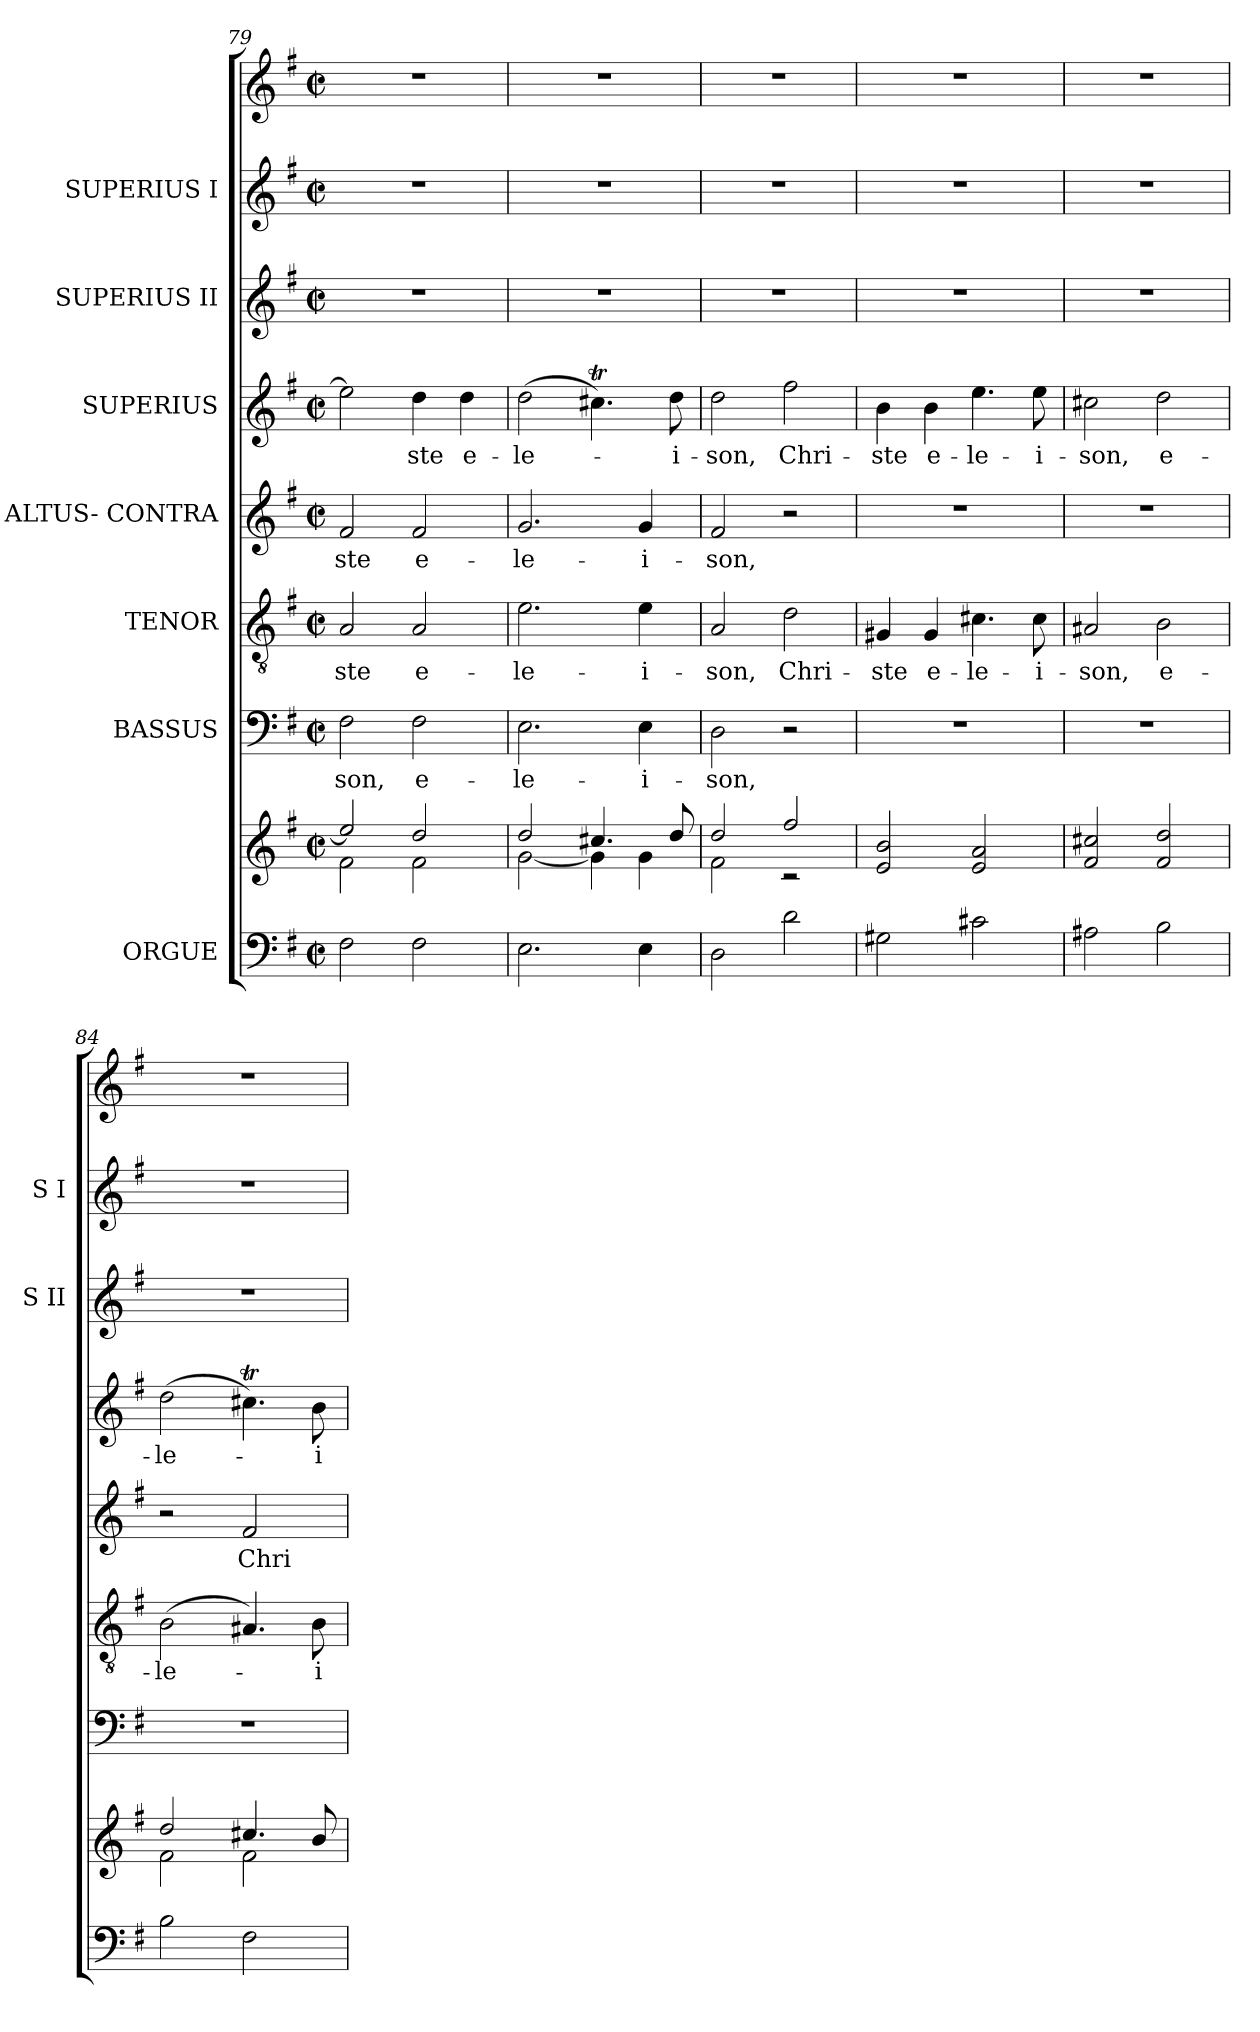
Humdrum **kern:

**kern	**kern	**kern	**text	**kern	**text	**kern	**text	**kern	**text	**kern	**kern	**kern
*part8	*part8	*part7	*part7	*part6	*part6	*part5	*part5	*part4	*part4	*part3	*part2	*part1
*staff9	*staff8	*staff7	*staff7	*staff6	*staff6	*staff5	*staff5	*staff4	*staff4	*staff3	*staff2	*staff1
*I"ORGUE	*	*I"BASSUS	*	*I"TENOR	*	*I"ALTUS- CONTRA	*	*I"SUPERIUS	*	*I"SUPERIUS II	*I"SUPERIUS I	*
*	*	*	*	*	*	*	*	*	*	*I'S II	*I'S I	*
*clefF4	*clefG2	*clefF4	*	*clefGv2	*	*clefG2	*	*clefG2	*	*clefG2	*clefG2	*clefG2
*k[f#]	*k[f#]	*k[f#]	*	*k[f#]	*	*k[f#]	*	*k[f#]	*	*k[f#]	*k[f#]	*k[f#]
*e:	*e:	*e:	*	*e:	*	*e:	*	*e:	*	*e:	*e:	*e:
*M2/2	*M2/2	*M2/2	*	*M2/2	*	*M2/2	*	*M2/2	*	*M2/2	*M2/2	*M2/2
*met(c|)	*met(c|)	*met(c|)	*	*met(c|)	*	*met(c|)	*	*met(c|)	*	*met(c|)	*met(c|)	*met(c|)
=79	=79	=79	=79	=79	=79	=79	=79	=79	=79	=79	=79	=79
*	*^	*	*	*	*	*	*	*	*	*	*	*
!	!	!	!	!LO:LY:b	!	!LO:LY:b	!	!LO:LY:b	!	!	!	!	!
2F#\	2ee/]	2f#\	2F#\	-son,	2A/	-ste	2f#/	-ste	2ee\]	.	1r	1r	1r
!	!	!	!	!LO:LY:b	!	!LO:LY:b	!	!LO:LY:b	!	!LO:LY:b	!	!	!
2F#\	2dd/	2f#\	2F#\	e-	2A/	e-	2f#/	e-	4dd\	-ste	.	.	.
!	!	!	!	!	!	!	!	!	!	!LO:LY:b	!	!	!
.	.	.	.	.	.	.	.	.	4dd\	e-	.	.	.
=80	=80	=80	=80	=80	=80	=80	=80	=80	=80	=80	=80	=80	=80
!	!	!	!	!LO:LY:b	!	!LO:LY:b	!	!LO:LY:b	!	!LO:LY:b	!	!	!
2.E\	2dd/	[<2g\	2.E\	-le-	2.e\	-le-	2.g/	-le-	(>2dd\	-le-	1r	1r	1r
.	4.cc#X/	4g\]	.	.	.	.	.	.	4.cc#Xt\)	.	.	.	.
!	!	!	!	!LO:LY:b	!	!LO:LY:b	!	!LO:LY:b	!	!	!	!	!
4E\	.	4g\	4E\	-i-	4e\	-i-	4g/	-i-	.	.	.	.	.
!	!	!	!	!	!	!	!	!	!	!LO:LY:b	!	!	!
.	8dd/	.	.	.	.	.	.	.	8dd\	-i-	.	.	.
!!LO:PB:g=z
=81	=81	=81	=81	=81	=81	=81	=81	=81	=81	=81	=81	=81	=81
!	!	!	!	!LO:LY:b	!	!LO:LY:b	!	!LO:LY:b	!	!LO:LY:b	!	!	!
2D\	2dd/	2f#\	2D\	-son,	2A/	-son,	2f#/	-son,	2dd\	-son,	1r	1r	1r
!	!	!	!	!	!	!LO:LY:b	!	!	!	!LO:LY:b	!	!	!
2d\	2ff#/	2rc	2r	.	2d\	Chri-	2r	.	2ff#\	Chri-	.	.	.
=82	=82	=82	=82	=82	=82	=82	=82	=82	=82	=82	=82	=82	=82
!	!	!	!	!	!	!LO:LY:b	!	!	!	!LO:LY:b	!	!	!
*	*v	*v	*	*	*	*	*	*	*	*	*	*	*
2G#X\	2e/ 2b/	1r	.	4G#X/	-ste	1r	.	4b\	-ste	1r	1r	1r
!	!	!	!	!	!LO:LY:b	!	!	!	!LO:LY:b	!	!	!
.	.	.	.	4G#/	e-	.	.	4b\	e-	.	.	.
!	!	!	!	!	!LO:LY:b	!	!	!	!LO:LY:b	!	!	!
2c#X\	2e/ 2a/	.	.	4.c#X\	-le-	.	.	4.ee\	-le-	.	.	.
!	!	!	!	!	!LO:LY:b	!	!	!	!LO:LY:b	!	!	!
.	.	.	.	8c#\	-i-	.	.	8ee\	-i-	.	.	.
=83	=83	=83	=83	=83	=83	=83	=83	=83	=83	=83	=83	=83
!	!	!	!	!	!LO:LY:b	!	!	!	!LO:LY:b	!	!	!
2A#X\	2f#/ 2cc#X/	1r	.	2A#X/	-son,	1r	.	2cc#X\	-son,	1r	1r	1r
!	!	!	!	!	!LO:LY:b	!	!	!	!LO:LY:b	!	!	!
2B\	2f#/ 2dd/	.	.	2B\	e-	.	.	2dd\	e-	.	.	.
=84	=84	=84	=84	=84	=84	=84	=84	=84	=84	=84	=84	=84
*	*^	*	*	*	*	*	*	*	*	*	*	*
!	!	!	!	!	!	!LO:LY:b	!	!	!	!LO:LY:b	!	!	!
2B\	2dd/	2f#\	1r	.	(>2B\	-le-	2r	.	(>2dd\	-le-	1r	1r	1r
!	!	!	!	!	!	!	!	!LO:LY:b	!	!	!	!	!
2F#\	4.cc#X/	2f#\	.	.	4.A#X/)	.	2f#/	Chri-	4.cc#Xt\)	.	.	.	.
!	!	!	!	!	!	!LO:LY:b	!	!	!	!LO:LY:b	!	!	!
.	8b/	.	.	.	8B\	-i-	.	.	8b\	-i-	.	.	.
*	*v	*v	*	*	*	*	*	*	*	*	*	*	*
=	=	=	=	=	=	=	=	=	=	=	=	=
*-	*-	*-	*-	*-	*-	*-	*-	*-	*-	*-	*-	*-
